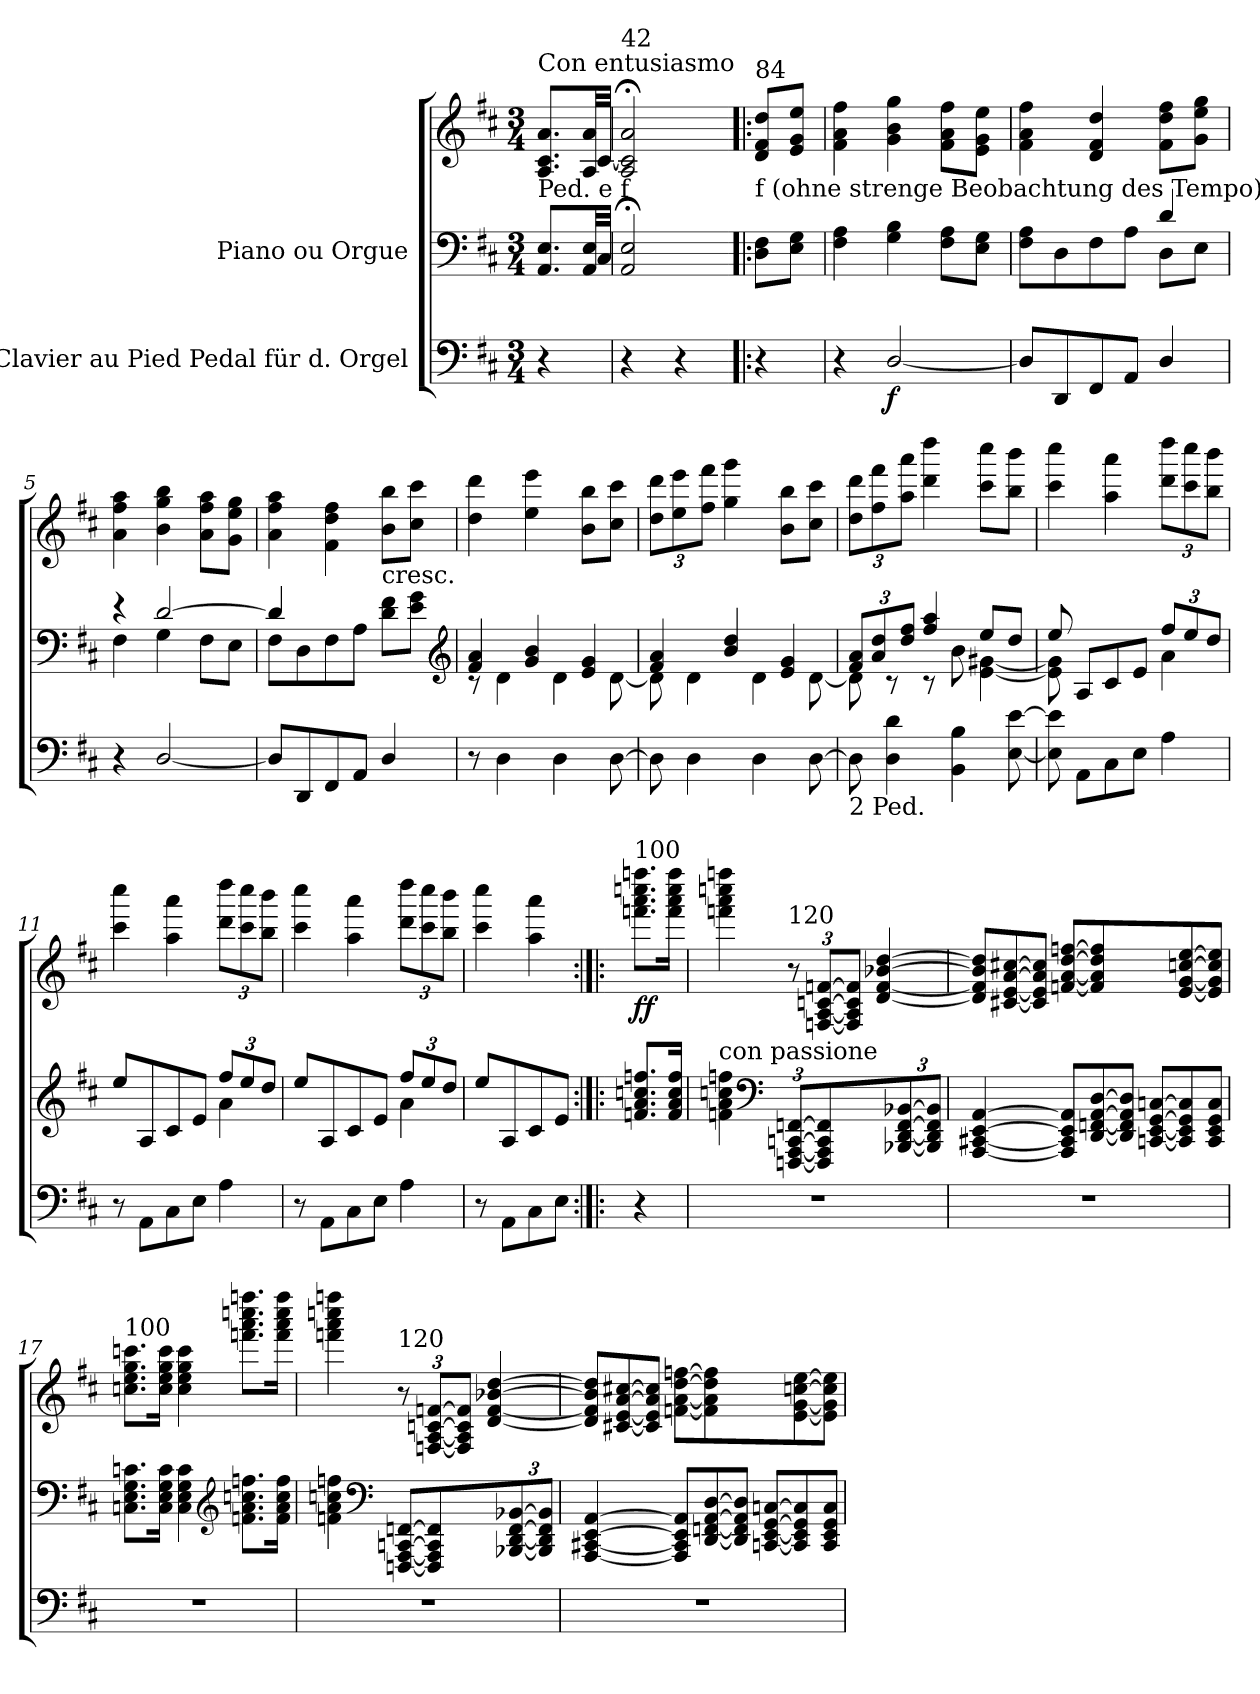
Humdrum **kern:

**kern	**dynam	**kern	**kern	**dynam
*part2	*part2	*part1	*part1	*part1
*staff3	*staff3	*staff2	*staff1	*staff1/2
*I"Clavier         au Pied Pedal für d. Orgel	*	*I"Piano   ou Orgue	*	*
*clefF4	*	*clefF4	*clefG2	*
*k[f#c#]	*	*k[f#c#]	*k[f#c#]	*
*D:	*	*D:	*D:	*
*M3/4	*	*M3/4	*M3/4	*
=	=	=	=	=
!	!	!	!LO:TX:b:t=Ped. e f	!
!	!	!	!LO:TX:a:t=Con entusiasmo	!
4r	.	8.AA/ 8.E/L	8.A/ 8.c#/ 8.a/L	.
.	.	32AA/ 32E/LL	32A/ 32a/LL	.
.	.	32C#/JJJ	[32c#/JJJ	.
=1	=1	=1	=1	=1
!	!	!	!LO:TX:a:t=42	!
4r	.	2AA/; 2E/;	2A/;< 2c#/];< 2a/;<	.
4r	.	.	.	.
=2!|:	=2!|:	=2!|:	=2!|:	=2!|:
!	!	!	!LO:TX:b:t=f (ohne strenge Beobachtung des Tempo)	!
!	!	!	!LO:TX:a:t=84	!
4r	.	8D\ 8F#\L	8d/ 8f#/ 8dd/L	.
.	.	8E\ 8G\J	8e/ 8g/ 8ee/J	.
=3	=3	=3	=3	=3
4r	.	4F#\ 4A\	4f#\ 4a\ 4ff#\	.
!	!LO:DY:b	!	!	!
[2D/	f	4G\ 4B\	4g\ 4b\ 4gg\	.
.	.	8F#\ 8A\L	8f#\ 8a\ 8ff#\L	.
.	.	8E\ 8G\J	8e\ 8g\ 8ee\J	.
=4	=4	=4	=4	=4
*	*	*^	*	*
8D/L]	.	8F#\ 8A\L	2ryy	4f#\ 4a\ 4ff#\	.
8DD/	.	8D\	.	.	.
8FF#/	.	8F#\	.	4d/ 4f#/ 4dd/	.
8AA/J	.	8A\J	.	.	.
4D/	.	4d/	8D\L	8f#\ 8dd\ 8ff#\L	.
.	.	.	8E\J	8g\ 8ee\ 8gg\J	.
!!LO:LB:g=z
=5	=5	=5	=5	=5	=5
4r	.	4re	4F#\	4a\ 4ff#\ 4aa\	.
[2D/	.	[2d/	4G\	4b\ 4gg\ 4bb\	.
.	.	.	8F#\L	8a\ 8ff#\ 8aa\L	.
.	.	.	8E\J	8g\ 8ee\ 8gg\J	.
=6	=6	=6	=6	=6	=6
8D/L]	.	4d/]	8F#\L	4a\ 4ff#\ 4aa\	.
8DD/	.	.	8D\	.	.
8FF#/	.	4ryy	8F#\	4f#\ 4dd\ 4ff#\	.
8AA/J	.	.	8A\J	.	.
!	!	!	!	!LO:TX:b:t=cresc.	!
4D/	.	8d\ 8f#\L	4ryy	8b\ 8bb\L	.
.	.	8e\ 8g\J	.	8cc#\ 8ccc#\J	.
*	*	*clefG2	*	*	*
=7	=7	=7	=7	=7	=7
8r	.	4f#/ 4a/	8rc	4dd\ 4ddd\	.
4D\	.	.	4d\	.	.
.	.	4g/ 4b/	.	4ee\ 4eee\	.
4D\	.	.	4d\	.	.
.	.	4e/ 4g/	.	8b\ 8bb\L	.
[8D\	.	.	[8d\	8cc#\ 8ccc#\J	.
=8	=8	=8	=8	=8	=8
*	*	*	*	*Xbrackettup	*
8D\]	.	4f#/ 4a/	8d\]	12dd\ 12ddd\L	.
.	.	.	.	12ee\ 12eee\	.
4D\	.	.	4d\	.	.
.	.	.	.	12ff#\ 12fff#\J	.
.	.	4b/ 4dd/	.	4gg\ 4ggg\	.
4D\	.	.	4d\	.	.
.	.	4e/ 4g/	.	8b\ 8bb\L	.
[8D\	.	.	[8d\	8cc#\ 8ccc#\J	.
=9	=9	=9	=9	=9	=9
*	*	*Xbrackettup	*	*	*
!LO:TX:b:t=2 Ped.	!	!	!	!	!
8D\]	.	12f#/ 12a/L	8d\]	12dd\ 12ddd\L	.
.	.	12a/ 12dd/	.	12ff#\ 12fff#\	.
4D\ 4d\	.	.	8rc	.	.
.	.	12dd/ 12ff#/J	.	12aa\ 12aaa\J	.
.	.	4ff#/ 4aa/	8rc	4ddd\ 4dddd\	.
4BB\ 4B\	.	.	8b\	.	.
.	.	8ee/L	[4e\ [4g#X\	8ccc#\ 8cccc#\L	.
[8E\ [8e\	.	8dd/J	.	8bb\ 8bbb\J	.
!!LO:LB:g=z
=10	=10	=10	=10	=10	=10
8E\] 8e\]	.	8ee/	8e\] 8g#\]	4ccc#\ 4cccc#\	.
8AA\L	.	8A/L	4.ryy	.	.
8C#\	.	8c#/	.	4aa\ 4aaa\	.
8E\J	.	8e/J	.	.	.
4A\	.	12ff#/L	4a\	12ddd\ 12dddd\L	.
.	.	12ee/	.	12ccc#\ 12cccc#\	.
.	.	12dd/J	.	12bb\ 12bbb\J	.
=11	=11	=11	=11	=11	=11
8r	.	8ee/L	2ryy	4ccc#\ 4cccc#\	.
8AA\L	.	8A/	.	.	.
8C#\	.	8c#/	.	4aa\ 4aaa\	.
8E\J	.	8e/J	.	.	.
4A\	.	12ff#/L	4a\	12ddd\ 12dddd\L	.
.	.	12ee/	.	12ccc#\ 12cccc#\	.
.	.	12dd/J	.	12bb\ 12bbb\J	.
=12	=12	=12	=12	=12	=12
8r	.	8ee/L	2ryy	4ccc#\ 4cccc#\	.
8AA\L	.	8A/	.	.	.
8C#\	.	8c#/	.	4aa\ 4aaa\	.
8E\J	.	8e/J	.	.	.
4A\	.	12ff#/L	4a\	12ddd\ 12dddd\L	.
.	.	12ee/	.	12ccc#\ 12cccc#\	.
.	.	12dd/J	.	12bb\ 12bbb\J	.
*	*	*v	*v	*	*
=13	=13	=13	=13	=13
8r	.	8ee/L	4ccc#\ 4cccc#\	.
8AA\L	.	8A/	.	.
8C#\	.	8c#/	4aa\ 4aaa\	.
8E\J	.	8e/J	.	.
!!LO:PB:g=z
=14:|!|:	=14:|!|:	=14:|!|:	=14:|!|:	=14:|!|:
!	!	!	!LO:TX:a:t=100	!
!	!	!	!	!LO:DY:b
4r	.	8.fn/ 8.a/ 8.ccn/ 8.ffn/L	8.fffn\ 8.aaa\ 8.ccccn\ 8.ffffn\L	ff
.	.	16f/ 16a/ 16cc/ 16ff/Jk	16fff\ 16aaa\ 16cccc\ 16ffff\Jk	.
=15	=15	=15	=15	=15
!	!	!LO:TX:a:t=con passione	!	!
2.r	.	4fn\ 4a\ 4ccn\ 4ffn\	4fffn\ 4aaa\ 4ccccn\ 4ffffn\	.
*	*	*clefF4	*	*
!	!	!	!LO:TX:a:t=120	!
.	.	[12FFFn/ [12AAA/ [12CCn/ [12FFn/L	12r	.
.	.	4FFF/] 4AAA/] 4CC/] 4FF/]	[12Fn/ [12A/ [12cn/ [12fn/L	.
.	.	.	12F/] 12A/] 12c/] 12f/]J	.
.	.	.	[4d/ [4f/ [4b-X/ [4dd/	.
.	.	[12BBB-X/ [12DD/ [12FF/ [12BB-X/	.	.
.	.	12BBB-/] 12DD/] 12FF/] 12BB-/]J	.	.
=16	=16	=16	=16	=16
*	*	*	*Xtuplet	*
2.r	.	[4AAA/ [4CC#X/ [4EE/ [4AA/	12d/] 12f/] 12b-/] 12dd/]L	.
.	.	.	[12c#X/ [12e/ [12a/ [12cc#X/	.
.	.	.	12c#/] 12e/] 12a/] 12cc#/]J	.
*	*	*Xtuplet	*	*
.	.	12AAA/] 12CC#/] 12EE/] 12AA/]L	[12fn/ [12a/ [12dd/ [12ffn/L	.
.	.	[12DD/ [12FFn/ [12AA/ [12D/	4f/] 4a/] 4dd/] 4ff/]	.
.	.	12DD/] 12FF/] 12AA/] 12D/]J	.	.
.	.	[12CCn/ [12EE/ [12GG/ [12Cn/L	.	.
.	.	12CC/] 12EE/] 12GG/] 12C/]	[12e/ [12g/ [12ccn/ [12ee/	.
.	.	12CC/ 12EE/ 12GG/ 12C/J	12e/] 12g/] 12cc/] 12ee/]J	.
=17	=17	=17	=17	=17
!	!	!	!LO:TX:a:t=100	!
2.r	.	8.Cn\ 8.E\ 8.G\ 8.cn\L	8.ccn\ 8.ee\ 8.gg\ 8.cccn\L	.
.	.	16C\ 16E\ 16G\ 16c\Jk	16cc\ 16ee\ 16gg\ 16ccc\Jk	.
.	.	4C\ 4E\ 4G\ 4c\	4cc\ 4ee\ 4gg\ 4ccc\	.
*	*	*clefG2	*	*
.	.	8.fn\ 8.a\ 8.ccn\ 8.ffn\L	8.fffn\ 8.aaa\ 8.cccc\ 8.ffffn\L	.
.	.	16f\ 16a\ 16cc\ 16ff\Jk	16fff\ 16aaa\ 16cccc\ 16ffff\Jk	.
!!LO:LB:g=z
=18	=18	=18	=18	=18
2.r	.	4fn\ 4a\ 4ccn\ 4ffn\	4fffn\ 4aaa\ 4ccccn\ 4ffffn\	.
*	*	*clefF4	*	*
*	*	*	*tuplet	*
!	!	!	!LO:TX:a:t=120	!
.	.	[12FFFn/ [12AAA/ [12CCn/ [12FFn/L	12r	.
.	.	4FFF/] 4AAA/] 4CC/] 4FF/]	[12Fn/ [12A/ [12cn/ [12fn/L	.
.	.	.	12F/] 12A/] 12c/] 12f/]J	.
.	.	.	[4d/ [4f/ [4b-X/ [4dd/	.
*	*	*tuplet	*	*
.	.	[12BBB-X/ [12DD/ [12FF/ [12BB-X/	.	.
.	.	12BBB-/] 12DD/] 12FF/] 12BB-/]J	.	.
=19	=19	=19	=19	=19
*	*	*	*Xtuplet	*
2.r	.	[4AAA/ [4CC#X/ [4EE/ [4AA/	12d/] 12f/] 12b-/] 12dd/]L	.
.	.	.	[12c#X/ [12e/ [12a/ [12cc#X/	.
.	.	.	12c#/] 12e/] 12a/] 12cc#/]J	.
*	*	*Xtuplet	*	*
.	.	12AAA/] 12CC#/] 12EE/] 12AA/]L	[12fn\ [12a\ [12dd\ [12ffn\L	.
.	.	[12DD/ [12FFn/ [12AA/ [12D/	4f\] 4a\] 4dd\] 4ff\]	.
.	.	12DD/] 12FF/] 12AA/] 12D/]J	.	.
.	.	[12CCn/ [12EE/ [12GG/ [12Cn/L	.	.
.	.	12CC/] 12EE/] 12GG/] 12C/]	[12e\ [12g\ [12ccn\ [12ee\	.
.	.	12CC/ 12EE/ 12GG/ 12C/J	12e\] 12g\] 12cc\] 12ee\]J	.
=	=	=	=	=
*-	*-	*-	*-	*-
